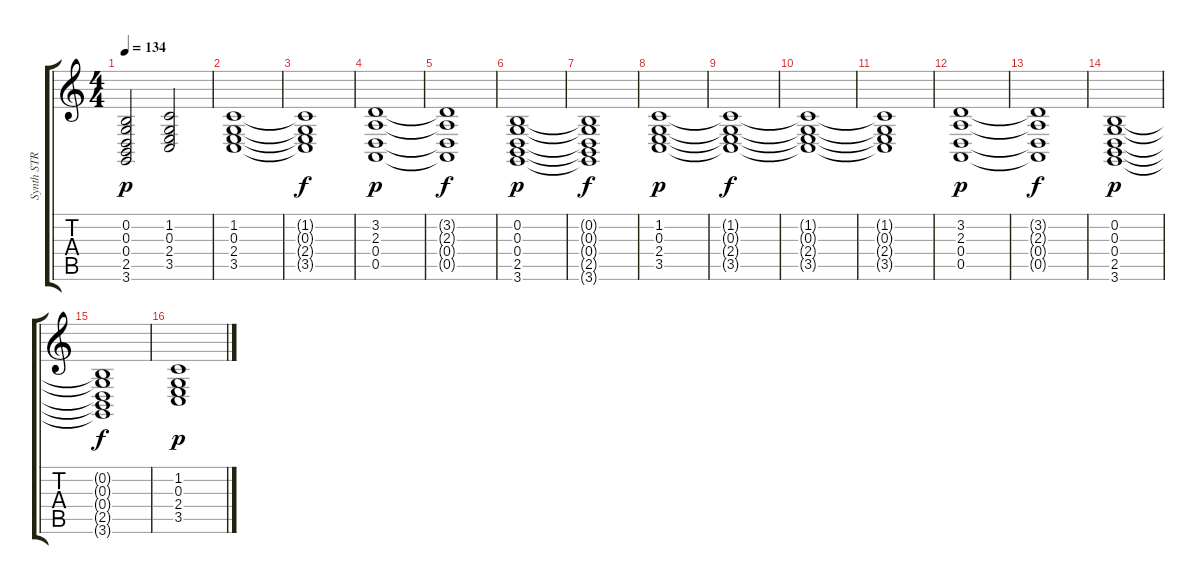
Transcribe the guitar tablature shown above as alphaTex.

\track ("Synth STR" "Synth STR") {instrument stringensemble1}
\staff {score tabs}
\tuning (E4 B3 G3 D3 A2 E2) {hide}
\ts (4 4)
\tempo 134
\clef g2
\ks c
(0.2 0.3 0.4 2.5 3.6).2{dy p} (1.2 0.3 2.4 3.5).2 |
(1.2 0.3 2.4 3.5).1 |
(1.2{t} 0.3{t} 2.4{t} 3.5{t}).1{dy f} |
(3.2 2.3 0.4 0.5).1{dy p} |
(3.2{t} 2.3{t} 0.4{t} 0.5{t}).1{dy f} |
(0.2 0.3 0.4 2.5 3.6).1{dy p} |
(0.2{t} 0.3{t} 0.4{t} 2.5{t} 3.6{t}).1{dy f} |
(1.2 0.3 2.4 3.5).1{dy p} |
(1.2{t} 0.3{t} 2.4{t} 3.5{t}).1{dy f} |
(1.2{t} 0.3{t} 2.4{t} 3.5{t}).1 |
(1.2{t} 0.3{t} 2.4{t} 3.5{t}).1 |
(3.2 2.3 0.4 0.5).1{dy p} |
(3.2{t} 2.3{t} 0.4{t} 0.5{t}).1{dy f} |
(0.2 0.3 0.4 2.5 3.6).1{dy p} |
(0.2{t} 0.3{t} 0.4{t} 2.5{t} 3.6{t}).1{dy f} |
(1.2 0.3 2.4 3.5).1{dy p}
